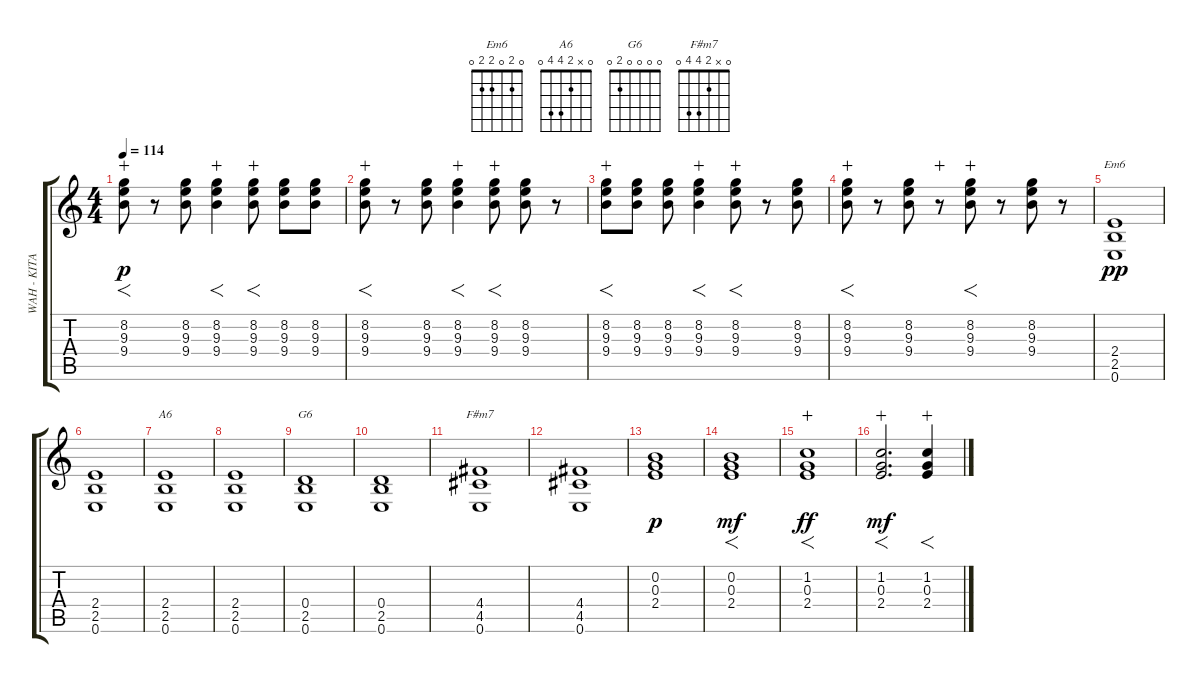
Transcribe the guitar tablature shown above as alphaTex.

\track ("WAH - KITARA" "WAH - KITA") {instrument overdrivenguitar}
\staff {score tabs}
\tuning (E4 B3 G3 D3 A2 E2) {hide}
\chord ("Em6" 0 2 0 2 2 0)
\chord ("A6" 0 x 2 4 4 0)
\chord ("G6" 0 0 0 0 2 0)
\chord ("F#m7" 0 x 2 4 4 0)
\ts (4 4)
\tempo 114
\clef g2
\ks c
(8.2 9.3 9.4).8{f dy p wahc} r.8 (8.2 9.3 9.4).8 (8.2 9.3 9.4).4{f wahc} (8.2 9.3 9.4).8{f wahc} (8.2 9.3 9.4).8 (8.2 9.3 9.4).8 |
(8.2 9.3 9.4).8{f wahc} r.8 (8.2 9.3 9.4).8 (8.2 9.3 9.4).4{f wahc} (8.2 9.3 9.4).8{f wahc} (8.2 9.3 9.4).8 r.8 |
(8.2 9.3 9.4).8{f wahc} (8.2 9.3 9.4).8 (8.2 9.3 9.4).8 (8.2 9.3 9.4).4{f wahc} (8.2 9.3 9.4).8{f wahc} r.8 (8.2 9.3 9.4).8 |
(8.2 9.3 9.4).8{f wahc} r.8 (8.2 9.3 9.4).8 r.8{wahc} (8.2 9.3 9.4).8{f wahc} r.8 (8.2 9.3 9.4).8 r.8 |
(2.4 2.5 0.6).1{ch "Em6" dy pp} |
(2.4 2.5 0.6).1 |
(2.4 2.5 0.6).1{ch "A6"} |
(2.4 2.5 0.6).1 |
(0.4 2.5 0.6).1{ch "G6"} |
(0.4 2.5 0.6).1 |
(4.4 4.5 0.6).1{ch "F#m7"} |
(4.4 4.5 0.6).1 |
(0.2 0.3 2.4).1{dy p} |
(0.2 0.3 2.4).1{f dy mf} |
(1.2 0.3 2.4).1{f dy ff wahc} |
(1.2 0.3 2.4).2{f d dy mf wahc} (1.2 0.3 2.4).4{f wahc}
